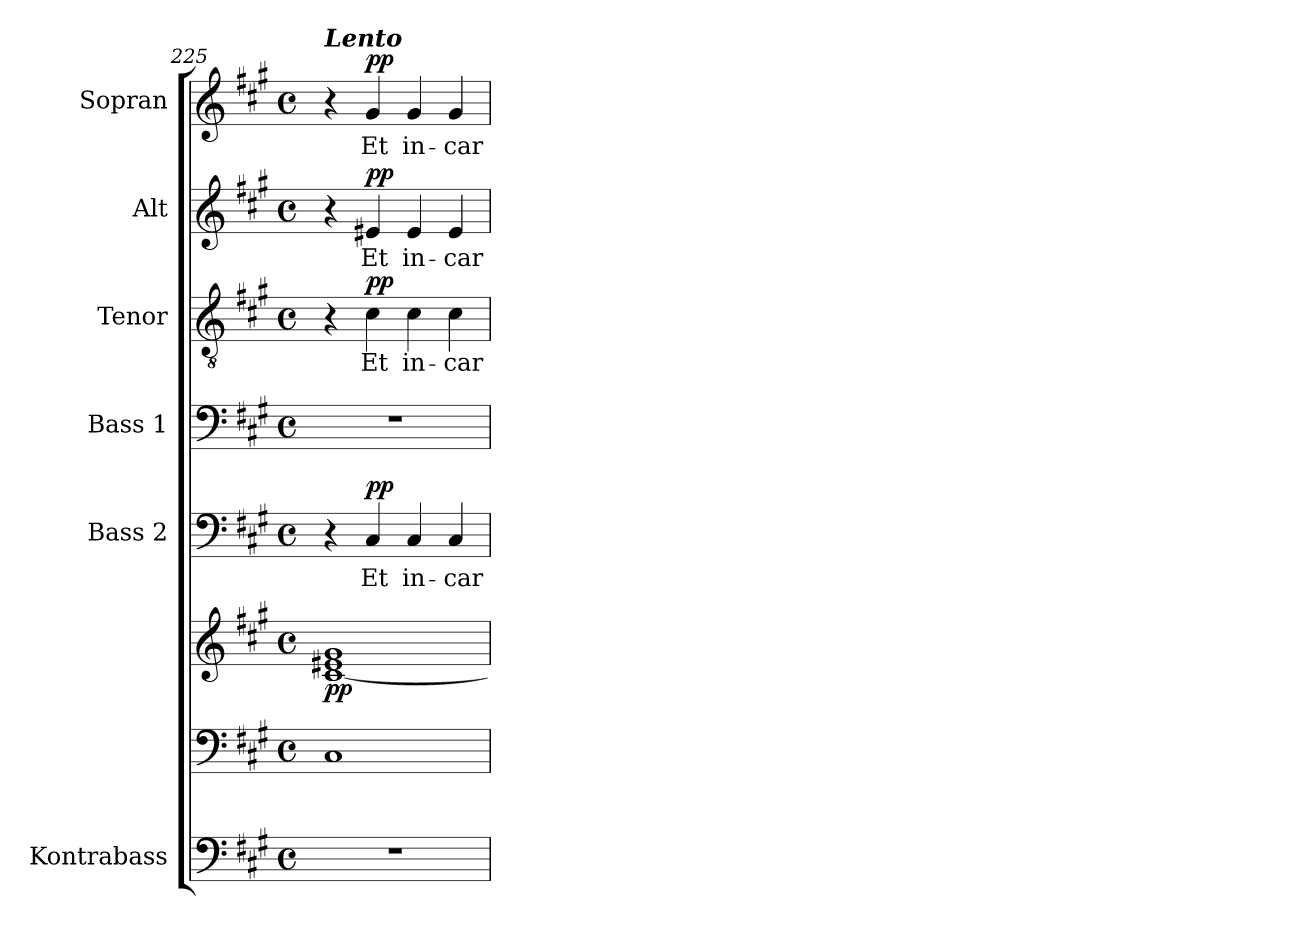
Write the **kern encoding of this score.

**kern	**kern	**kern	**dynam	**kern	**text	**dynam	**kern	**kern	**text	**dynam	**kern	**text	**dynam	**kern	**text	**dynam
*part7	*part6	*part6	*part6	*part5	*part5	*part5	*part4	*part3	*part3	*part3	*part2	*part2	*part2	*part1	*part1	*part1
*staff8	*staff7	*staff6	*staff6/7	*staff5	*staff5	*staff5	*staff4	*staff3	*staff3	*staff3	*staff2	*staff2	*staff2	*staff1	*staff1	*staff1
*I"Kontrabass	*	*	*	*I"Bass 2	*	*	*I"Bass 1	*I"Tenor	*	*	*I"Alt	*	*	*I"Sopran	*	*
*I'Kb.	*	*	*	*I'B. 2	*	*	*I'B. 1	*I'T.	*	*	*I'A.	*	*	*I'S.	*	*
*clefF4	*clefF4	*clefG2	*	*clefF4	*	*	*clefF4	*clefGv2	*	*	*clefG2	*	*	*clefG2	*	*
*ITrd7c12	*	*	*	*	*	*	*	*	*	*	*	*	*	*	*	*
*k[f#c#g#]	*k[f#c#g#]	*k[f#c#g#]	*	*k[f#c#g#]	*	*	*k[f#c#g#]	*k[f#c#g#]	*	*	*k[f#c#g#]	*	*	*k[f#c#g#]	*	*
*A:	*A:	*A:	*	*A:	*	*	*A:	*A:	*	*	*A:	*	*	*A:	*	*
*M4/4	*M4/4	*M4/4	*	*M4/4	*	*	*M4/4	*M4/4	*	*	*M4/4	*	*	*M4/4	*	*
*met(c)	*met(c)	*met(c)	*	*met(c)	*	*	*met(c)	*met(c)	*	*	*met(c)	*	*	*met(c)	*	*
=225	=225	=225	=225	=225	=225	=225	=225	=225	=225	=225	=225	=225	=225	=225	=225	=225
!	!	!	!	!	!	!	!	!	!	!	!	!	!	!LO:TX:a:Bi:t=Lento	!	!
!	!	!	!LO:DY:b	!	!	!	!	!	!	!	!	!	!	!	!	!
1r	1C#	[1c# 1e#X 1g#	pp	4r	.	.	1r	4r	.	.	4r	.	.	4r	.	.
!	!	!	!	!	!LO:LY:b	!LO:DY:a	!	!	!LO:LY:b	!LO:DY:a	!	!LO:LY:b	!LO:DY:a	!	!LO:LY:b	!LO:DY:a
.	.	.	.	4C#/	Et	pp	.	4c#\	Et	pp	4e#X/	Et	pp	4g#/	Et	pp
!	!	!	!	!	!LO:LY:b	!	!	!	!LO:LY:b	!	!	!LO:LY:b	!	!	!LO:LY:b	!
.	.	.	.	4C#/	in-	.	.	4c#\	in-	.	4e#/	in-	.	4g#/	in-	.
!	!	!	!	!	!LO:LY:b	!	!	!	!LO:LY:b	!	!	!LO:LY:b	!	!	!LO:LY:b	!
.	.	.	.	4C#/	-car-	.	.	4c#\	-car-	.	4e#/	-car-	.	4g#/	-car-	.
=	=	=	=	=	=	=	=	=	=	=	=	=	=	=	=	=
*-	*-	*-	*-	*-	*-	*-	*-	*-	*-	*-	*-	*-	*-	*-	*-	*-
